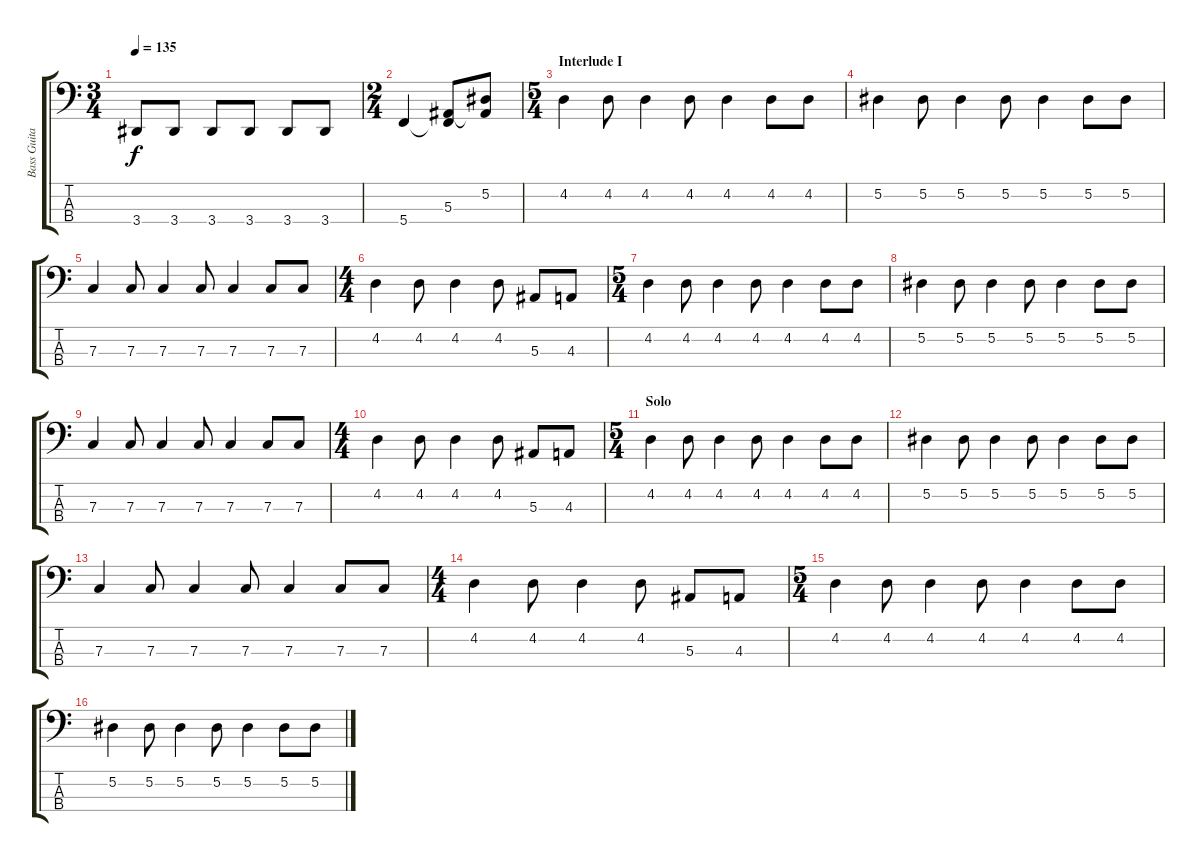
\track ("Bass Guitar" "Bass Guita") {instrument slapbass2}
\staff {score tabs}
\tuning (Eb2 Bb1 F1 C1) {hide}
\ts (3 4)
\tempo 135
\clef f4
\ks c
3.4.8{dy f} 3.4.8 3.4.8 3.4.8 3.4.8 3.4.8 |
\ts (2 4)
5.4.4 (5.3 5.4{t}).8 (5.2 5.3{t}).8 |
\ts (5 4)
\section ("" "Interlude I")
4.2.4 4.2.8 4.2.4 4.2.8 4.2.4 4.2.8 4.2.8 |
5.2.4 5.2.8 5.2.4 5.2.8 5.2.4 5.2.8 5.2.8 |
7.3.4 7.3.8 7.3.4 7.3.8 7.3.4 7.3.8 7.3.8 |
\ts (4 4)
4.2.4 4.2.8 4.2.4 4.2.8 5.3.8 4.3.8 |
\ts (5 4)
4.2.4 4.2.8 4.2.4 4.2.8 4.2.4 4.2.8 4.2.8 |
5.2.4 5.2.8 5.2.4 5.2.8 5.2.4 5.2.8 5.2.8 |
7.3.4 7.3.8 7.3.4 7.3.8 7.3.4 7.3.8 7.3.8 |
\ts (4 4)
4.2.4 4.2.8 4.2.4 4.2.8 5.3.8 4.3.8 |
\ts (5 4)
\section ("" "Solo")
4.2.4 4.2.8 4.2.4 4.2.8 4.2.4 4.2.8 4.2.8 |
5.2.4 5.2.8 5.2.4 5.2.8 5.2.4 5.2.8 5.2.8 |
7.3.4 7.3.8 7.3.4 7.3.8 7.3.4 7.3.8 7.3.8 |
\ts (4 4)
4.2.4 4.2.8 4.2.4 4.2.8 5.3.8 4.3.8 |
\ts (5 4)
4.2.4 4.2.8 4.2.4 4.2.8 4.2.4 4.2.8 4.2.8 |
5.2.4 5.2.8 5.2.4 5.2.8 5.2.4 5.2.8 5.2.8
